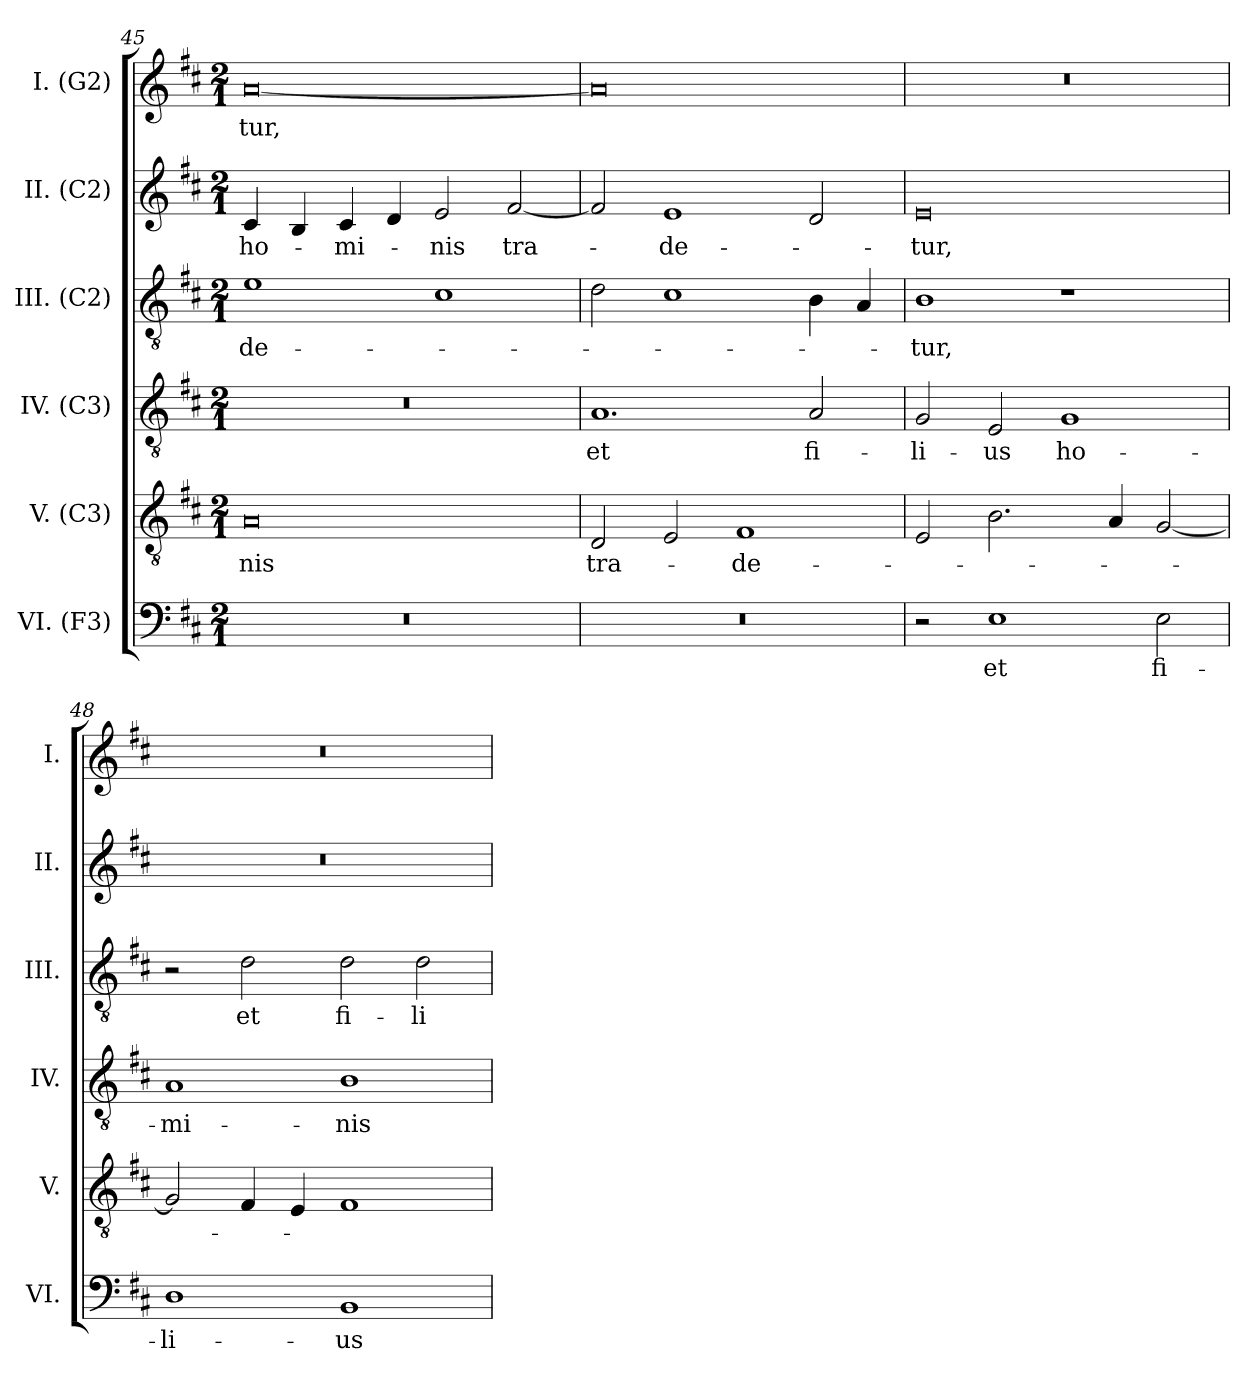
**kern	**text	**kern	**text	**kern	**text	**kern	**text	**kern	**text	**kern	**text
*part6	*part6	*part5	*part5	*part4	*part4	*part3	*part3	*part2	*part2	*part1	*part1
*staff6	*staff6	*staff5	*staff5	*staff4	*staff4	*staff3	*staff3	*staff2	*staff2	*staff1	*staff1
*I"VI. (F3)	*	*I"V. (C3)	*	*I"IV. (C3)	*	*I"III. (C2)	*	*I"II. (C2)	*	*I"I. (G2)	*
*I'VI.	*	*I'V.	*	*I'IV.	*	*I'III.	*	*I'II.	*	*I'I.	*
*clefF4	*	*clefGv2	*	*clefGv2	*	*clefGv2	*	*clefG2	*	*clefG2	*
*	*	*	*	*	*	*ITrd7c12	*	*	*	*	*
*k[f#c#]	*	*k[f#c#]	*	*k[f#c#]	*	*k[f#c#]	*	*k[f#c#]	*	*k[f#c#]	*
*D:	*	*D:	*	*D:	*	*D:	*	*D:	*	*D:	*
*M2/1	*	*M2/1	*	*M2/1	*	*M2/1	*	*M2/1	*	*M2/1	*
=45	=45	=45	=45	=45	=45	=45	=45	=45	=45	=45	=45
!LO:N:vis=1	!	!	!	!	!	!	!	!	!	!	!
!	!	!	!LO:LY:b:color=#000000	!LO:N:vis=1	!	!	!	!	!	!	!
!	!	!	!	!	!	!	!LO:LY:b:color=#000000	!	!	!	!
!	!	!	!	!	!	!	!	!	!LO:LY:b:color=#000000	!	!
!	!	!	!	!	!	!	!	!	!	!	!LO:LY:b:color=#000000
0r	.	0Ai	-nis	0r	.	1Ei	-de-	4c#i/	ho-	[0ai	-tur,
.	.	.	.	.	.	.	.	4Bi/	.	.	.
!	!	!	!	!	!	!	!	!	!LO:LY:b:color=#000000	!	!
.	.	.	.	.	.	.	.	4c#i/	-mi-	.	.
.	.	.	.	.	.	.	.	4di/	.	.	.
!	!	!	!	!	!	!	!	!	!LO:LY:b:color=#000000	!	!
.	.	.	.	.	.	1C#i	.	2ei/	-nis	.	.
!	!	!	!	!	!	!	!	!	!LO:LY:b:color=#000000	!	!
.	.	.	.	.	.	.	.	[2f#i/	tra-	.	.
=46	=46	=46	=46	=46	=46	=46	=46	=46	=46	=46	=46
!LO:N:vis=1	!	!	!	!	!	!	!	!	!	!	!
!	!	!	!LO:LY:b:color=#000000	!	!	!	!	!	!	!	!
!	!	!	!	!	!LO:LY:b:color=#000000	!	!	!	!	!	!
0r	.	2Di/	tra-	1.Ai	et	2Di\	.	2f#i/]	.	0ai]	.
!	!	!	!	!	!	!	!	!	!LO:LY:b:color=#000000	!	!
.	.	2Ei/	.	.	.	1C#i	.	1ei	-de-	.	.
!	!	!	!LO:LY:b:color=#000000	!	!	!	!	!	!	!	!
.	.	1F#i	-de-	.	.	.	.	.	.	.	.
!	!	!	!	!	!LO:LY:b:color=#000000	!	!	!	!	!	!
.	.	.	.	2Ai/	fi-	4BBi\	.	2di/	.	.	.
.	.	.	.	.	.	4AAi/	.	.	.	.	.
=47	=47	=47	=47	=47	=47	=47	=47	=47	=47	=47	=47
!	!	!	!	!	!LO:LY:b:color=#000000	!	!	!	!	!	!
!	!	!	!	!	!	!	!LO:LY:b:color=#000000	!	!	!	!
!	!	!	!	!	!	!	!	!	!LO:LY:b:color=#000000	!LO:N:vis=1	!
2r	.	2Ei/	.	2Gi/	-li-	1BBi	-tur,	0ei	-tur,	0r	.
!	!LO:LY:b:color=#000000	!	!	!	!	!	!	!	!	!	!
!	!	!	!	!	!LO:LY:b:color=#000000	!	!	!	!	!	!
1Ei	et	2.Bi\	.	2Ei/	-us	.	.	.	.	.	.
!	!	!	!	!	!LO:LY:b:color=#000000	!	!	!	!	!	!
.	.	.	.	1Gi	ho-	1r	.	.	.	.	.
.	.	4Ai/	.	.	.	.	.	.	.	.	.
!	!LO:LY:b:color=#000000	!	!	!	!	!	!	!	!	!	!
2Ei\	fi-	[2Gi/	.	.	.	.	.	.	.	.	.
=48	=48	=48	=48	=48	=48	=48	=48	=48	=48	=48	=48
!	!LO:LY:b:color=#000000	!	!	!	!	!	!	!	!	!	!
!	!	!	!	!	!LO:LY:b:color=#000000	!	!	!LO:N:vis=1	!	!LO:N:vis=1	!
1Di	-li-	2Gi/]	.	1Ai	-mi-	2r	.	0r	.	0r	.
!	!	!	!	!	!	!	!LO:LY:b:color=#000000	!	!	!	!
.	.	4F#i/	.	.	.	2Di\	et	.	.	.	.
.	.	4Ei/	.	.	.	.	.	.	.	.	.
!	!LO:LY:b:color=#000000	!	!	!	!	!	!	!	!	!	!
!	!	!	!	!	!LO:LY:b:color=#000000	!	!	!	!	!	!
!	!	!	!	!	!	!	!LO:LY:b:color=#000000	!	!	!	!
1BBi	-us	1F#i	.	1Bi	-nis	2Di\	fi-	.	.	.	.
!	!	!	!	!	!	!	!LO:LY:b:color=#000000	!	!	!	!
.	.	.	.	.	.	2Di\	-li-	.	.	.	.
=	=	=	=	=	=	=	=	=	=	=	=
*-	*-	*-	*-	*-	*-	*-	*-	*-	*-	*-	*-
